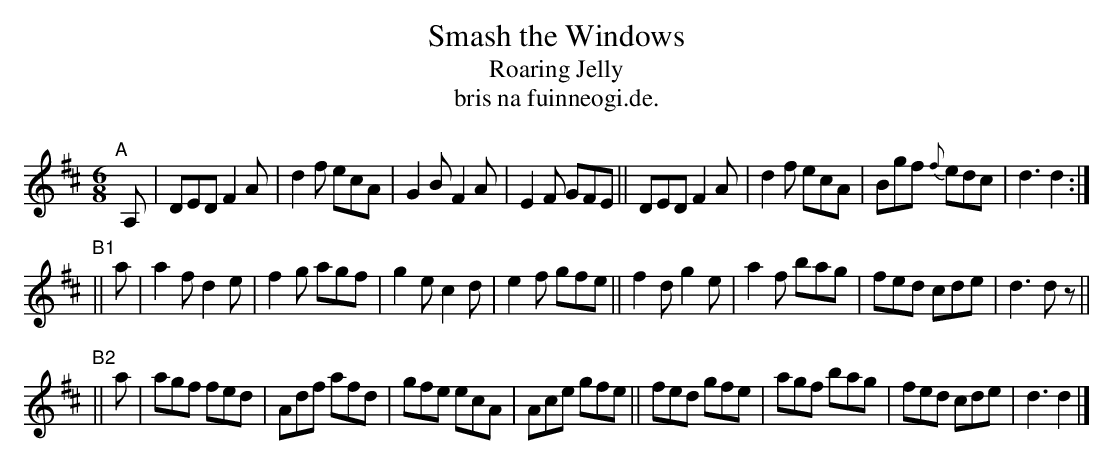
X:1
T: Smash the Windows
T: Roaring Jelly
T: bris na fuinneogi\.de.
M: 6/8
L: 1/8
K: D
"^A"[|] A,| DED F2A | d2f ecA | G2B F2A | E2F GFE || DED F2A | d2f ecA | Bgf {f}edc | d3 d2 :|
"^B1"|| a | a2f d2e | f2g agf | g2e c2d | e2f gfe || f2d g2e | a2f bag | fed cde | d3 dz ||
"^B2"|| a | agf fed | Adf afd | gfe ecA | Ace gfe || fed gfe | agf bag | fed cde | d3 d2 |]
